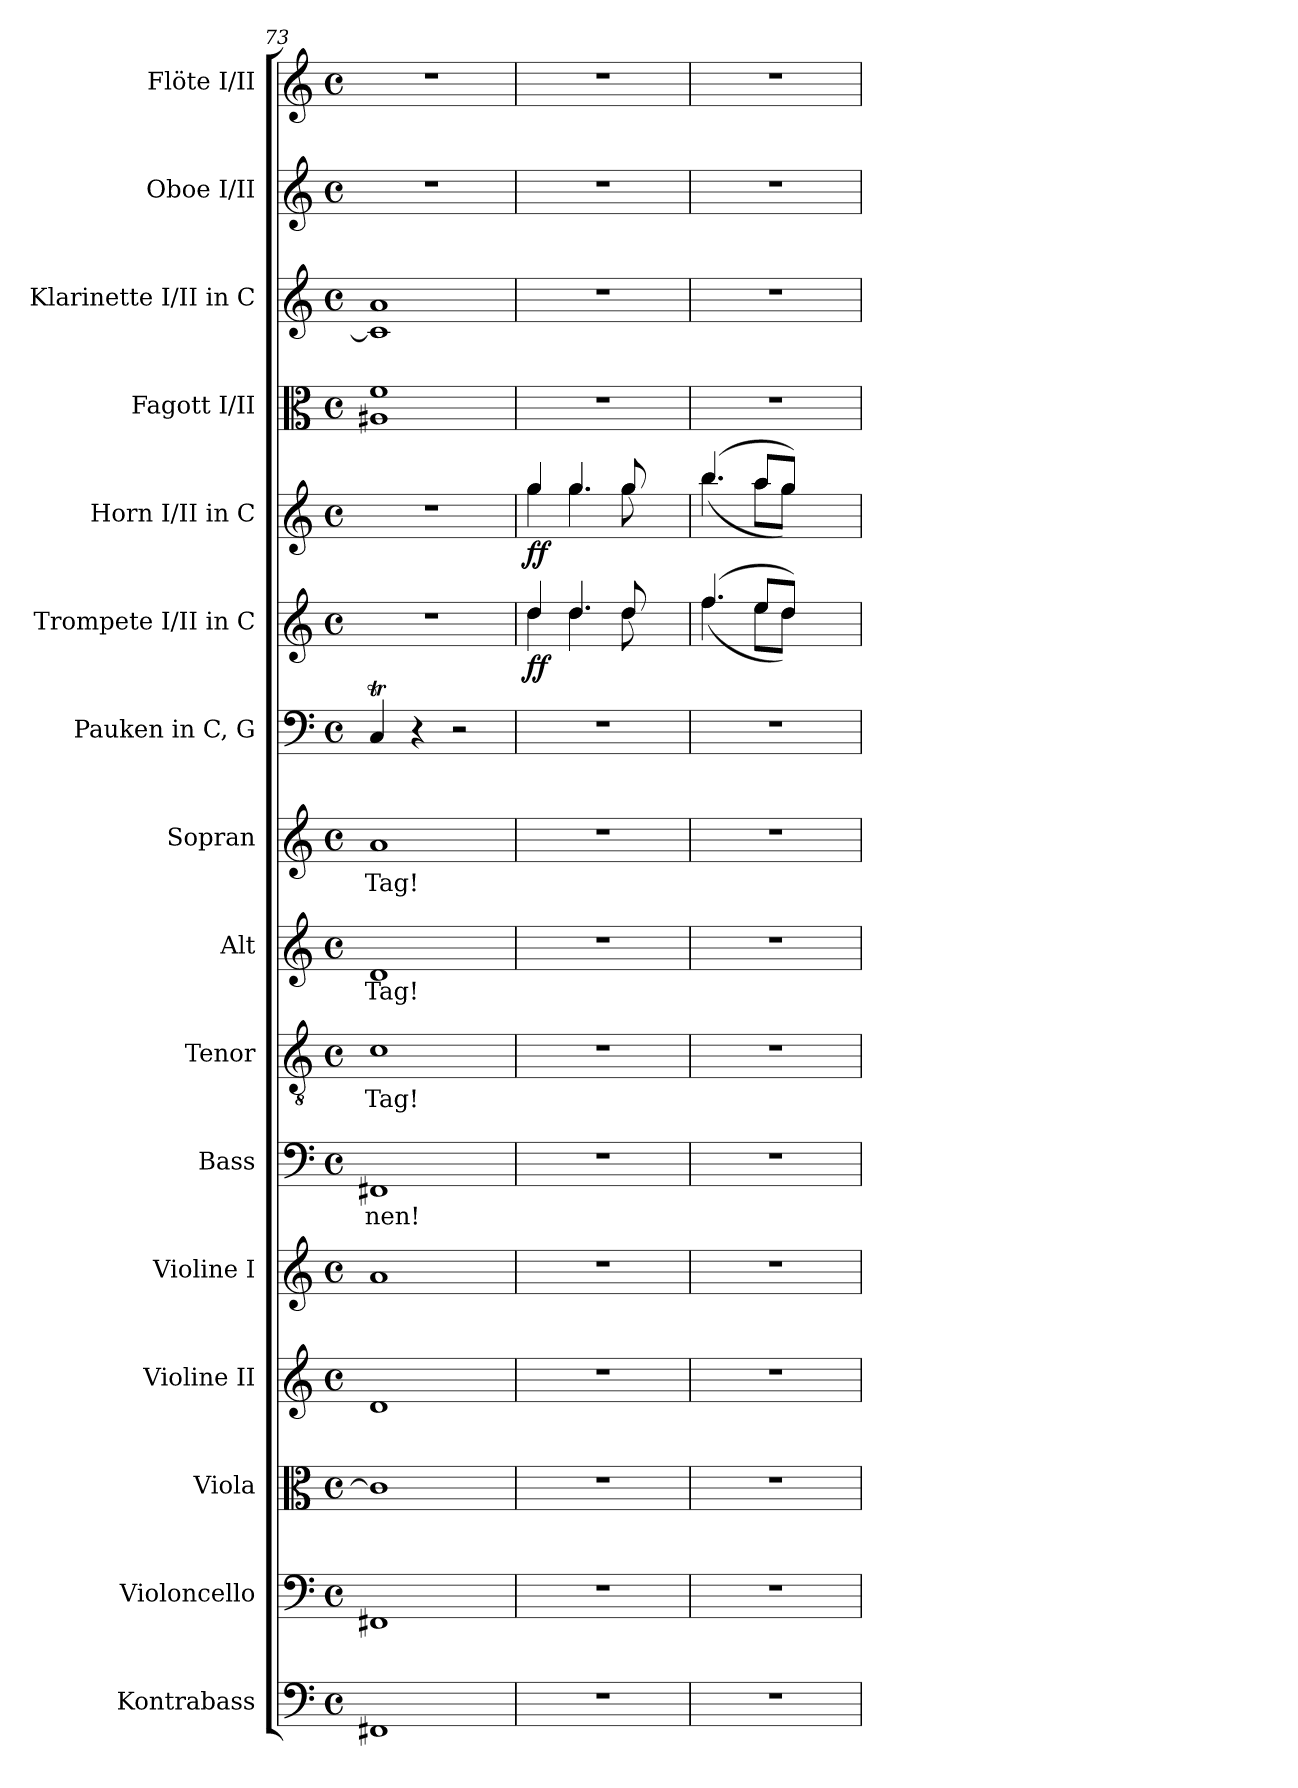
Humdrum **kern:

**kern	**kern	**kern	**kern	**kern	**kern	**text	**kern	**text	**kern	**text	**kern	**text	**kern	**kern	**dynam	**kern	**dynam	**kern	**kern	**kern	**kern
*part16	*part15	*part14	*part13	*part12	*part11	*part11	*part10	*part10	*part9	*part9	*part8	*part8	*part7	*part6	*part6	*part5	*part5	*part4	*part3	*part2	*part1
*staff16	*staff15	*staff14	*staff13	*staff12	*staff11	*staff11	*staff10	*staff10	*staff9	*staff9	*staff8	*staff8	*staff7	*staff6	*staff6	*staff5	*staff5	*staff4	*staff3	*staff2	*staff1
*I"Kontrabass	*I"Violoncello	*I"Viola	*I"Violine II	*I"Violine I	*I"Bass	*	*I"Tenor	*	*I"Alt	*	*I"Sopran	*	*I"Pauken  in C, G	*I"Trompete I/II  in C	*	*I"Horn I/II  in C	*	*I"Fagott I/II	*I"Klarinette I/II  in C	*I"Oboe I/II	*I"Flöte I/II
*	*I'Vc	*I'Vla	*I'Vln	*I'Vln	*	*	*	*	*	*	*	*	*	*I'Tpt	*	*I'Hn	*	*	*	*I'Ob	*I'Fl
!!LO:PB:g=z
*clefF4	*clefF4	*clefC3	*clefG2	*clefG2	*clefF4	*	*clefGv2	*	*clefG2	*	*clefG2	*	*clefF4	*clefG2	*	*clefG2	*	*clefC3	*clefG2	*clefG2	*clefG2
*	*	*	*	*	*	*	*	*	*	*	*	*	*	*ITrd1c2	*	*ITrd4c7	*	*	*	*	*
*k[]	*k[]	*	*	*	*k[]	*	*k[]	*	*k[]	*	*k[]	*	*	*	*	*	*	*k[]	*k[]	*k[]	*k[]
*C:	*C:	*	*	*	*C:	*	*C:	*	*C:	*	*C:	*	*	*	*	*	*	*C:	*C:	*C:	*C:
*M4/4	*M4/4	*M4/4	*M4/4	*M4/4	*M4/4	*	*M4/4	*	*M4/4	*	*M4/4	*	*M4/4	*M4/4	*	*M4/4	*	*M4/4	*M4/4	*M4/4	*M4/4
*met(c)	*met(c)	*met(c)	*met(c)	*met(c)	*met(c)	*	*met(c)	*	*met(c)	*	*met(c)	*	*met(c)	*met(c)	*	*met(c)	*	*met(c)	*met(c)	*met(c)	*met(c)
=73	=73	=73	=73	=73	=73	=73	=73	=73	=73	=73	=73	=73	=73	=73	=73	=73	=73	=73	=73	=73	=73
!	!	!	!	!	!	!LO:LY:b:cj	!	!LO:LY:b:cj	!	!LO:LY:b:cj	!	!LO:LY:b:cj	!	!	!	!	!	!	!	!	!
1FF#X	1FF#X	1c]	1d	1a	1FF#X	-nen!	1c	Tag!	1d	Tag!	1a	Tag!	4CT/	1r	.	1r	.	1f 1A#X	1a 1c]	1r	1r
.	.	.	.	.	.	.	.	.	.	.	.	.	4r	.	.	.	.	.	.	.	.
.	.	.	.	.	.	.	.	.	.	.	.	.	2r	.	.	.	.	.	.	.	.
=74	=74	=74	=74	=74	=74	=74	=74	=74	=74	=74	=74	=74	=74	=74	=74	=74	=74	=74	=74	=74	=74
!LO:N:vis=1	!LO:N:vis=1	!LO:N:vis=1	!LO:N:vis=1	!LO:N:vis=1	!LO:N:vis=1	!	!LO:N:vis=1	!	!LO:N:vis=1	!	!LO:N:vis=1	!	!LO:N:vis=1	!	!LO:DY:b	!	!LO:DY:b	!LO:N:vis=1	!LO:N:vis=1	!LO:N:vis=1	!LO:N:vis=1
*	*	*	*	*	*	*	*	*	*	*	*	*	*	*^	*	*^	*	*	*	*	*
1r	1r	1r	1r	1r	1r	.	1r	.	1r	.	1r	.	1r	4cc/	4cc\	ff	4cc/	4cc\	ff	1r	1r	1r	1r
.	.	.	.	.	.	.	.	.	.	.	.	.	.	4.cc/	4.cc\	.	4.cc/	4.cc\	.	.	.	.	.
.	.	.	.	.	.	.	.	.	.	.	.	.	.	8cc/	8cc\	.	8cc/	8cc\	.	.	.	.	.
.	.	.	.	.	.	.	.	.	.	.	.	.	.	4ryy	4ryy	.	4ryy	4ryy	.	.	.	.	.
=75	=75	=75	=75	=75	=75	=75	=75	=75	=75	=75	=75	=75	=75	=75	=75	=75	=75	=75	=75	=75	=75	=75	=75
!LO:N:vis=1	!LO:N:vis=1	!LO:N:vis=1	!LO:N:vis=1	!LO:N:vis=1	!LO:N:vis=1	!	!LO:N:vis=1	!	!LO:N:vis=1	!	!LO:N:vis=1	!	!LO:N:vis=1	!	!	!	!	!	!	!LO:N:vis=1	!LO:N:vis=1	!LO:N:vis=1	!LO:N:vis=1
1r	1r	1r	1r	1r	1r	.	1r	.	1r	.	1r	.	1r	(>4.ee/	(<4.ee\	.	(>4.ee/	(<4.ee\	.	1r	1r	1r	1r
.	.	.	.	.	.	.	.	.	.	.	.	.	.	8dd/L	8dd\L	.	8dd/L	8dd\L	.	.	.	.	.
.	.	.	.	.	.	.	.	.	.	.	.	.	.	8cc/J)	8cc\J)	.	8cc/J)	8cc\J)	.	.	.	.	.
.	.	.	.	.	.	.	.	.	.	.	.	.	.	4.ryy	4.ryy	.	4.ryy	4.ryy	.	.	.	.	.
*	*	*	*	*	*	*	*	*	*	*	*	*	*	*v	*v	*	*	*	*	*	*	*	*
*	*	*	*	*	*	*	*	*	*	*	*	*	*	*	*	*v	*v	*	*	*	*	*
=	=	=	=	=	=	=	=	=	=	=	=	=	=	=	=	=	=	=	=	=	=
*-	*-	*-	*-	*-	*-	*-	*-	*-	*-	*-	*-	*-	*-	*-	*-	*-	*-	*-	*-	*-	*-
